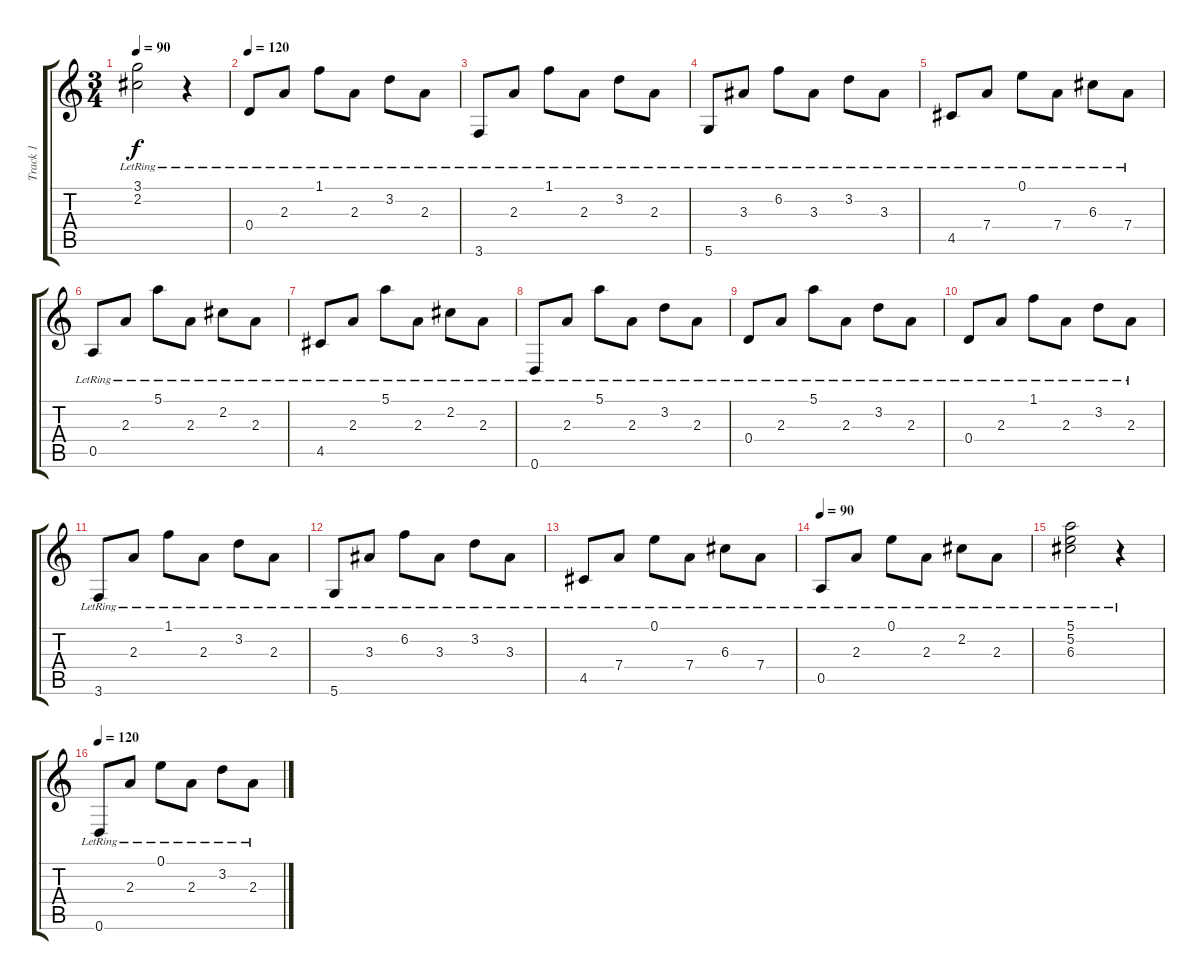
\track ("Track 1" "Track 1") {instrument acousticguitarnylon}
\staff {score tabs}
\tuning (E4 B3 G3 D3 A2 D2) {hide}
\ts (3 4)
\tempo 90
\clef g2
\ks c
(3.1{lr} 2.2{lr}).2{dy f} r.4 |
\tempo 120
0.4{lr}.8 2.3{lr}.8 1.1{lr}.8 2.3{lr}.8 3.2{lr}.8 2.3{lr}.8 |
3.6{lr}.8 2.3{lr}.8 1.1{lr}.8 2.3{lr}.8 3.2{lr}.8 2.3{lr}.8 |
5.6{lr}.8 3.3{lr}.8 6.2{lr}.8 3.3{lr}.8 3.2{lr}.8 3.3{lr}.8 |
4.5{lr}.8 7.4{lr}.8 0.1{lr}.8 7.4{lr}.8 6.3{lr}.8 7.4{lr}.8 |
0.5{lr}.8 2.3{lr}.8 5.1{lr}.8 2.3{lr}.8 2.2{lr}.8 2.3{lr}.8 |
4.5{lr}.8 2.3{lr}.8 5.1{lr}.8 2.3{lr}.8 2.2{lr}.8 2.3{lr}.8 |
0.6{lr}.8 2.3{lr}.8 5.1{lr}.8 2.3{lr}.8 3.2{lr}.8 2.3{lr}.8 |
0.4{lr}.8 2.3{lr}.8 5.1{lr}.8 2.3{lr}.8 3.2{lr}.8 2.3{lr}.8 |
0.4{lr}.8 2.3{lr}.8 1.1{lr}.8 2.3{lr}.8 3.2{lr}.8 2.3{lr}.8 |
3.6{lr}.8 2.3{lr}.8 1.1{lr}.8 2.3{lr}.8 3.2{lr}.8 2.3{lr}.8 |
5.6{lr}.8 3.3{lr}.8 6.2{lr}.8 3.3{lr}.8 3.2{lr}.8 3.3{lr}.8 |
4.5{lr}.8 7.4{lr}.8 0.1{lr}.8 7.4{lr}.8 6.3{lr}.8 7.4{lr}.8 |
\tempo 90
0.5{lr}.8 2.3{lr}.8 0.1{lr}.8 2.3{lr}.8 2.2{lr}.8 2.3{lr}.8 |
(5.1{lr} 5.2{lr} 6.3{lr}).2 r.4 |
\tempo 120
0.6{lr}.8 2.3{lr}.8 0.1{lr}.8 2.3{lr}.8 3.2{lr}.8 2.3{lr}.8
